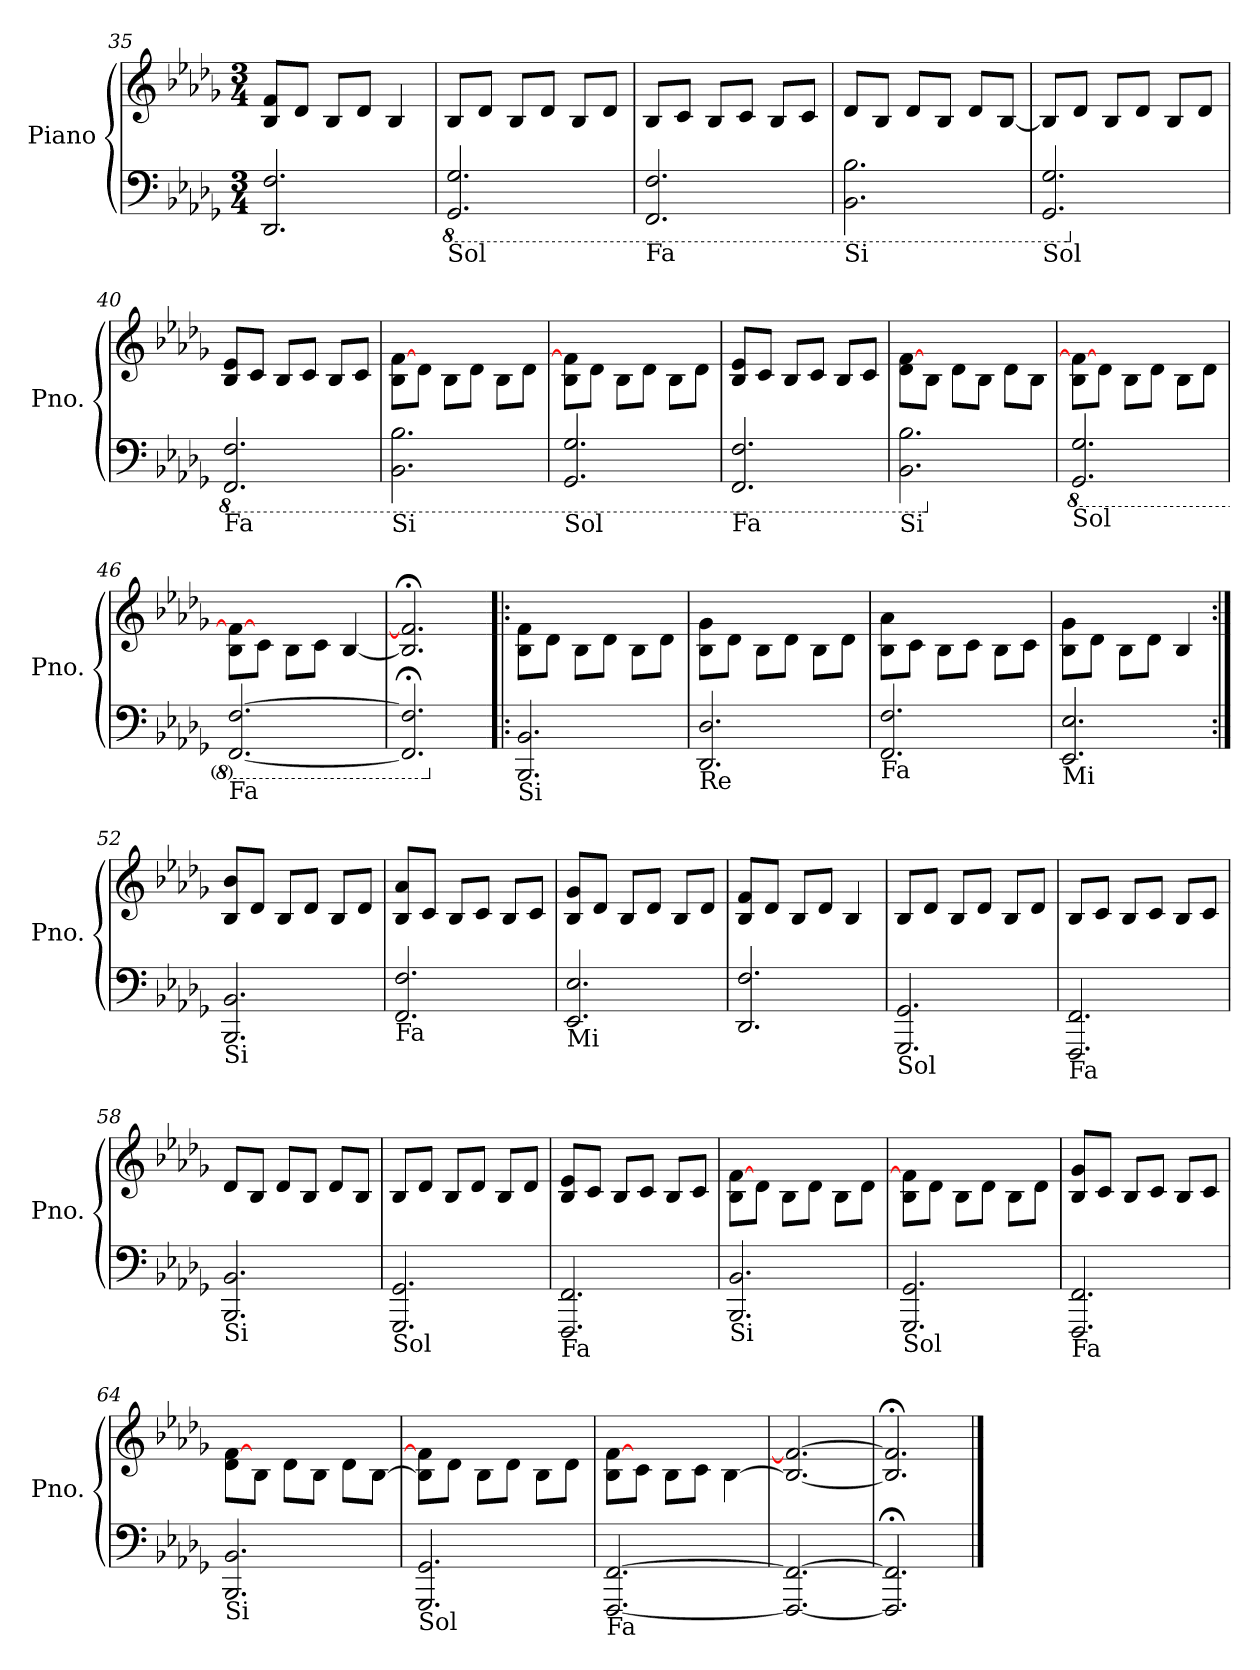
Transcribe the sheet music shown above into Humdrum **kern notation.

**kern	**kern
*part1	*part1
*staff2	*staff1
*I"Piano	*
*I'Pno.	*
*clefF4	*clefG2
*k[b-e-a-d-g-]	*k[b-e-a-d-g-]
*M3/4	*M3/4
=35	=35
2.DD-/ 2.F/	8B-/ 8f/L
.	8d-/J
.	8B-/L
.	8d-/J
.	4B-/
=36	=36
*8ba	*
!LO:TX:b:t=Sol	!
2.GGG-/ 2.GG-/	8B-/L
.	8d-/J
.	8B-/L
.	8d-/J
.	8B-/L
.	8d-/J
=37	=37
!LO:TX:b:t=Fa	!
2.FFF/ 2.FF/	8B-/L
.	8c/J
.	8B-/L
.	8c/J
.	8B-/L
.	8c/J
=38	=38
!LO:TX:b:t=Si	!
2.BBB-\ 2.BB-\	8d-/L
.	8B-/J
.	8d-/L
.	8B-/J
.	8d-/L
.	[8B-/J
=39	=39
!LO:TX:b:t=Sol	!
2.GGG-/ 2.GG-/	8B-/L]
.	8d-/J
.	8B-/L
.	8d-/J
.	8B-/L
.	8d-/J
!!LO:LB:g=z
=40	=40
*X8ba	*
*8ba	*
!LO:TX:b:t=Fa	!
2.FFF/ 2.FF/	8B-/ 8e-/L
.	8c/J
.	8B-/L
.	8c/J
.	8B-/L
.	8c/J
=41	=41
!LO:TX:b:t=Si	!
2.BBB-\ 2.BB-\	8B-\ [8f\L
.	8d-\J
.	8B-\L
.	8d-\J
.	8B-\L
.	8d-\J
=42	=42
!LO:TX:b:t=Sol	!
2.GGG-/ 2.GG-/	8B-\ 8f\]L
.	8d-\J
.	8B-\L
.	8d-\J
.	8B-\L
.	8d-\J
=43	=43
!LO:TX:b:t=Fa	!
2.FFF/ 2.FF/	8B-/ 8e-/L
.	8c/J
.	8B-/L
.	8c/J
.	8B-/L
.	8c/J
=44	=44
!LO:TX:b:t=Si	!
2.BBB-\ 2.BB-\	8d-\ [8f\L
.	8B-\J
.	8d-\L
.	8B-\J
.	8d-\L
.	8B-\J
!!LO:LB:g=z
=45	=45
*X8ba	*
*8ba	*
!LO:TX:b:t=Sol	!
2.GGG-/ 2.GG-/	8B-\ 8f\_L
.	8d-\J
.	8B-\L
.	8d-\J
.	8B-\L
.	8d-\J
=46	=46
!LO:TX:b:t=Fa	!
[2.FFF/ [2.FF/	8B-\ 8f\_L
.	8c\J
.	8B-\L
.	8c\J
.	[4B-/
=47	=47
2.FFF/]; 2.FF/];	2.B-/];< 2.f/];<
=48!|:	=48!|:
*X8ba	*
!LO:TX:b:t=Si	!
2.BBB-/ 2.BB-/	8B-\ 8f\L
.	8d-\J
.	8B-\L
.	8d-\J
.	8B-\L
.	8d-\J
=49	=49
!LO:TX:b:t=Re	!
2.DD-/ 2.D-/	8B-\ 8g-\L
.	8d-\J
.	8B-\L
.	8d-\J
.	8B-\L
.	8d-\J
=50	=50
!LO:TX:b:t=Fa	!
2.FF/ 2.F/	8B-\ 8a-\L
.	8c\J
.	8B-\L
.	8c\J
.	8B-\L
.	8c\J
!!LO:LB:g=z
=51	=51
!LO:TX:b:t=Mi	!
2.EE-/ 2.E-/	8B-\ 8g-\L
.	8d-\J
.	8B-\L
.	8d-\J
.	4B-/
=52:|!	=52:|!
!LO:TX:b:t=Si	!
2.BBB-/ 2.BB-/	8B-/ 8b-/L
.	8d-/J
.	8B-/L
.	8d-/J
.	8B-/L
.	8d-/J
=53	=53
!LO:TX:b:t=Fa	!
2.FF/ 2.F/	8B-/ 8a-/L
.	8c/J
.	8B-/L
.	8c/J
.	8B-/L
.	8c/J
=54	=54
!LO:TX:b:t=Mi	!
2.EE-/ 2.E-/	8B-/ 8g-/L
.	8d-/J
.	8B-/L
.	8d-/J
.	8B-/L
.	8d-/J
=55	=55
2.DD-/ 2.F/	8B-/ 8f/L
.	8d-/J
.	8B-/L
.	8d-/J
.	4B-/
=56	=56
!LO:TX:b:t=Sol	!
2.GGG-/ 2.GG-/	8B-/L
.	8d-/J
.	8B-/L
.	8d-/J
.	8B-/L
.	8d-/J
!!LO:LB:g=z
=57	=57
!LO:TX:b:t=Fa	!
2.FFF/ 2.FF/	8B-/L
.	8c/J
.	8B-/L
.	8c/J
.	8B-/L
.	8c/J
=58	=58
!LO:TX:b:t=Si	!
2.BBB-/ 2.BB-/	8d-/L
.	8B-/J
.	8d-/L
.	8B-/J
.	8d-/L
.	8B-/J
=59	=59
!LO:TX:b:t=Sol	!
2.GGG-/ 2.GG-/	8B-/L
.	8d-/J
.	8B-/L
.	8d-/J
.	8B-/L
.	8d-/J
=60	=60
!LO:TX:b:t=Fa	!
2.FFF/ 2.FF/	8B-/ 8e-/L
.	8c/J
.	8B-/L
.	8c/J
.	8B-/L
.	8c/J
=61	=61
!LO:TX:b:t=Si	!
2.BBB-/ 2.BB-/	8B-\ [8f\L
.	8d-\J
.	8B-\L
.	8d-\J
.	8B-\L
.	8d-\J
!!LO:PB:g=z
=62	=62
!LO:TX:b:t=Sol	!
2.GGG-/ 2.GG-/	8B-\ 8f\]L
.	8d-\J
.	8B-\L
.	8d-\J
.	8B-\L
.	8d-\J
=63	=63
!LO:TX:b:t=Fa	!
2.FFF/ 2.FF/	8B-/ 8g-/L
.	8c/J
.	8B-/L
.	8c/J
.	8B-/L
.	8c/J
=64	=64
!LO:TX:b:t=Si	!
2.BBB-/ 2.BB-/	8d-\ [8f\L
.	8B-\J
.	8d-\L
.	8B-\J
.	8d-\L
.	[8B-\J
=65	=65
!LO:TX:b:t=Sol	!
2.GGG-/ 2.GG-/	8B-\] 8f\]L
.	8d-\J
.	8B-\L
.	8d-\J
.	8B-\L
.	8d-\J
=66	=66
!LO:TX:b:t=Fa	!
[2.FFF/ [2.FF/	8B-\ [8f\L
.	8c\J
.	8B-\L
.	8c\J
.	[4B-\
=67	=67
2.FFF/_ 2.FF/_	2.B-/_ 2.f/_
=68	=68
2.FFF/]; 2.FF/];	2.B-/];< 2.f/];<
==	==
*-	*-
